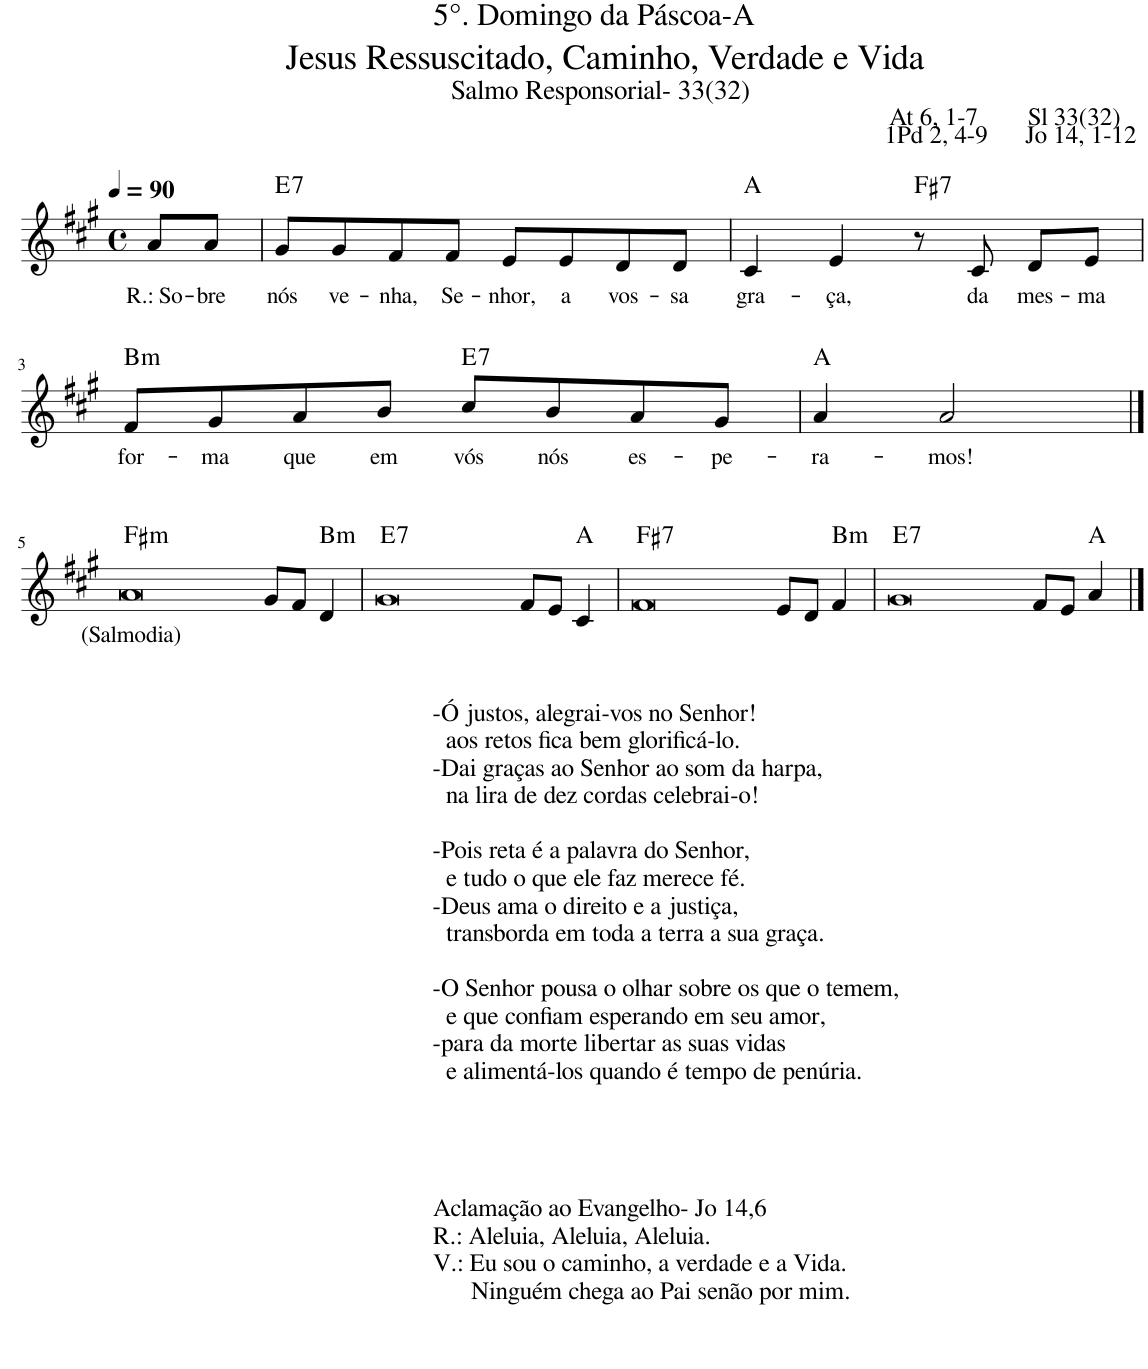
**kern	**text	**harte
*part1	*part1	*part1
*staff1	*staff1	*
*I"Voz	*	*
*I'Vo.	*	*
*clefG2	*	*
*k[f#c#g#]	*	*
*M4/4	*	*
*met(c)	*	*
*MM90	*	*
=	=	=
!	!LO:LY:b	!
8a/L	R.: So-	.
!	!LO:LY:b	!
8a/J	-bre	.
=1	=1	=1
!	!LO:LY:b	!LO:H:kt=7
8g#/L	nós	E:7
!	!LO:LY:b	!
8g#/	ve-	.
!	!LO:LY:b	!
8f#/	-nha,	.
!	!LO:LY:b	!
8f#/J	Se-	.
!	!LO:LY:b	!
8e/L	-nhor,	.
!	!LO:LY:b	!
8e/	a	.
!	!LO:LY:b	!
8d/	vos-	.
!	!LO:LY:b	!
8d/J	-sa	.
=2	=2	=2
!	!LO:LY:b	!
4c#/	gra-	A:maj
!	!LO:LY:b	!
4e/	-ça,	.
!	!	!LO:H:kt=7
8r	.	F#:7
!	!LO:LY:b	!
8c#/	da	.
!	!LO:LY:b	!
8d/L	mes-	.
!	!LO:LY:b	!
8e/J	-ma	.
!!LO:LB:g=z
=3	=3	=3
!	!LO:LY:b	!LO:H:kt=m
8f#/L	for-	B:min
!	!LO:LY:b	!
8g#/	-ma	.
!	!LO:LY:b	!
8a/	que	.
!	!LO:LY:b	!
8b/J	em	.
!	!LO:LY:b	!LO:H:kt=7
8cc#/L	vós	E:7
!	!LO:LY:b	!
8b/	nós	.
!	!LO:LY:b	!
8a/	es-	.
!	!LO:LY:b	!
8g#/J	-pe-	.
=4	=4	=4
!	!LO:LY:b	!
4a/	-ra-	A:maj
!	!LO:LY:b	!
2a/	-mos!	.
!!LO:LB:g=z
==5	==5	==5
!LO:TX:b:t=-Ó justos, alegrai-vos no Senhor!	!	!
!LO:TX:b:t=aos retos fica bem glorificá-lo.	!	!
!LO:TX:b:t=-Dai graças ao Senhor ao som da harpa,	!	!
!LO:TX:b:t=na lira de dez cordas celebrai-o!	!	!
!LO:TX:b:t=-Pois reta é a palavra do Senhor,	!	!
!LO:TX:b:t=e tudo o que ele faz merece fé.	!	!
!LO:TX:b:t=-Deus ama o direito e a justiça,	!	!
!LO:TX:b:t=transborda em toda a terra a sua graça.	!	!
!LO:TX:b:t=-O Senhor pousa o olhar sobre os que o temem,	!	!
!LO:TX:b:t=e que confiam esperando em seu amor,	!	!
!LO:TX:b:t=-para da morte libertar as suas vidas	!	!
!LO:TX:b:t=e alimentá-los quando é tempo de penúria.	!	!
!LO:TX:b:t=Aclamação ao Evangelho- Jo 14,6	!	!
!LO:TX:b:t=R.&colon; Aleluia, Aleluia, Aleluia.	!	!
!LO:TX:b:t=V.&colon; Eu sou o caminho, a verdade e a Vida.	!	!
!LO:TX:b:t=Ninguém chega ao Pai senão por mim.	!	!
!	!LO:LY:b	!LO:H:kt=m
[1a	(Salmodia)	F#:min
1ryy	.	.
8g#/L	.	.
8f#/J	.	.
!	!	!LO:H:kt=m
4d/	.	B:min
=6	=6	=6
!	!	!LO:H:kt=7
[1g#	.	E:7
1a]	.	.
8f#/L	.	.
8e/J	.	.
4c#/	.	A:maj
=7	=7	=7
!	!	!LO:H:kt=7
[1f#	.	F#:7
1g#]	.	.
8e/L	.	.
8d/J	.	.
!	!	!LO:H:kt=m
4f#/	.	B:min
=8	=8	=8
!	!	!LO:H:kt=7
[1g#	.	E:7
1f#]	.	.
8f#/L	.	.
8e/J	.	.
4a/	.	A:maj
==9	==9	==9
1g#]	.	.
=	=	=
*-	*-	*-
